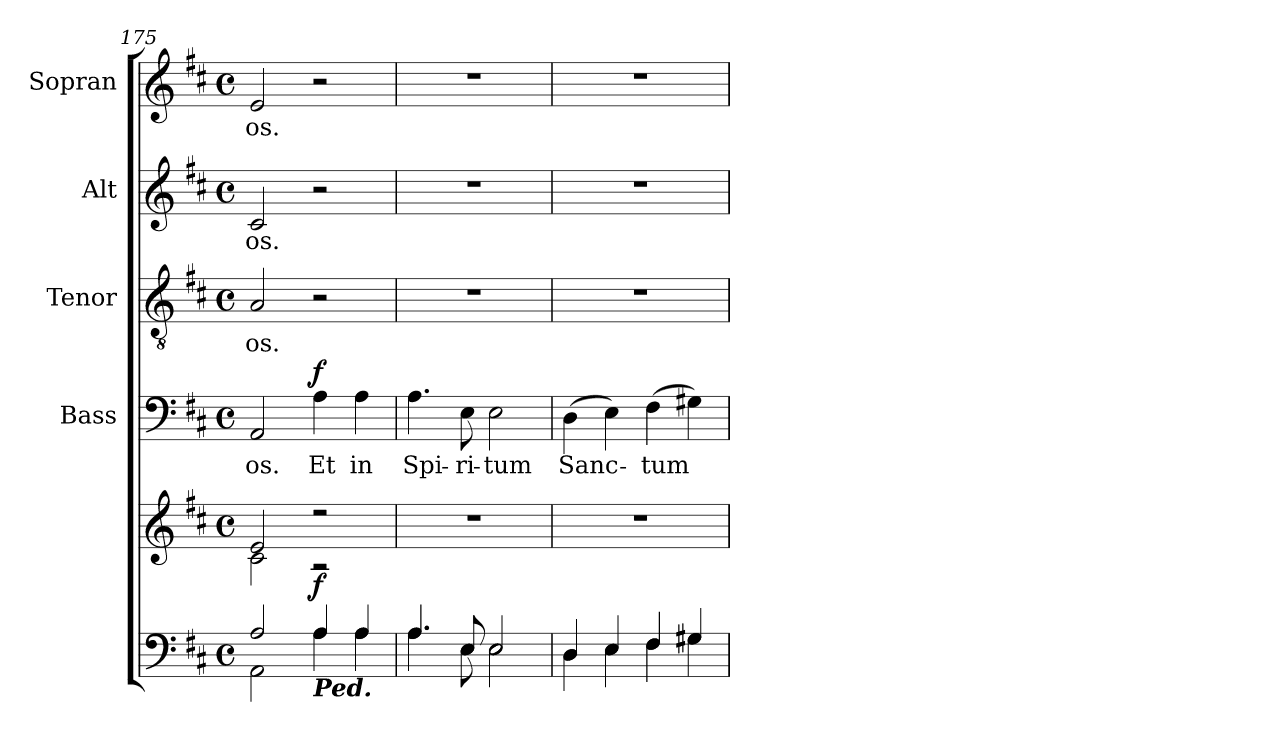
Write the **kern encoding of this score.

**kern	**kern	**dynam	**kern	**text	**dynam	**kern	**text	**kern	**text	**kern	**text
*part5	*part5	*part5	*part4	*part4	*part4	*part3	*part3	*part2	*part2	*part1	*part1
*staff6	*staff5	*staff5/6	*staff4	*staff4	*staff4	*staff3	*staff3	*staff2	*staff2	*staff1	*staff1
*	*	*	*I"Bass	*	*	*I"Tenor	*	*I"Alt	*	*I"Sopran	*
*	*	*	*I'B.	*	*	*I'T.	*	*I'A.	*	*I'S.	*
*clefF4	*clefG2	*	*clefF4	*	*	*clefGv2	*	*clefG2	*	*clefG2	*
*k[f#c#]	*k[f#c#]	*	*k[f#c#]	*	*	*k[f#c#]	*	*k[f#c#]	*	*k[f#c#]	*
*D:	*D:	*	*D:	*	*	*D:	*	*D:	*	*D:	*
*M4/4	*M4/4	*	*M4/4	*	*	*M4/4	*	*M4/4	*	*M4/4	*
*met(c)	*met(c)	*	*met(c)	*	*	*met(c)	*	*met(c)	*	*met(c)	*
=175	=175	=175	=175	=175	=175	=175	=175	=175	=175	=175	=175
*^	*^	*	*	*	*	*	*	*	*	*	*
!	!	!	!	!	!	!LO:LY:b	!	!	!LO:LY:b	!	!LO:LY:b	!	!LO:LY:b
2A/	2AA\	2e/	2c#\	.	2AA/	-os.	.	2A/	-os.	2c#/	-os.	2e/	-os.
!LO:TX:b:Bi:t=Ped.	!	!	!	!	!	!	!	!	!	!	!	!	!
!	!	!	!	!LO:DY:b	!	!LO:LY:b	!LO:DY:a	!	!	!	!	!	!
4A/	4A\	2r	2r	f	4A\	Et	f	2r	.	2r	.	2r	.
!	!	!	!	!	!	!LO:LY:b	!	!	!	!	!	!	!
4A/	4A\	.	.	.	4A\	in	.	.	.	.	.	.	.
*	*	*v	*v	*	*	*	*	*	*	*	*	*	*
=176	=176	=176	=176	=176	=176	=176	=176	=176	=176	=176	=176	=176
!	!	!	!	!	!LO:LY:b	!	!	!	!	!	!	!
4.A/	4.A\	1r	.	4.A\	Spi-	.	1r	.	1r	.	1r	.
!	!	!	!	!	!LO:LY:b	!	!	!	!	!	!	!
8E/	8E\	.	.	8E\	-ri-	.	.	.	.	.	.	.
!	!	!	!	!	!LO:LY:b	!	!	!	!	!	!	!
2E/	2E\	.	.	2E\	-tum	.	.	.	.	.	.	.
!!LO:PB:g=z
=177	=177	=177	=177	=177	=177	=177	=177	=177	=177	=177	=177	=177
!	!	!	!	!	!LO:LY:b	!	!	!	!	!	!	!
4D/	4D\	1r	.	(>4D\	Sanc-	.	1r	.	1r	.	1r	.
4E/	4E\	.	.	4E\)	.	.	.	.	.	.	.	.
!	!	!	!	!	!LO:LY:b	!	!	!	!	!	!	!
4F#/	4F#\	.	.	(>4F#\	-tum	.	.	.	.	.	.	.
4G#X/	4G#\	.	.	4G#X\)	.	.	.	.	.	.	.	.
*v	*v	*	*	*	*	*	*	*	*	*	*	*
=	=	=	=	=	=	=	=	=	=	=	=
*-	*-	*-	*-	*-	*-	*-	*-	*-	*-	*-	*-
